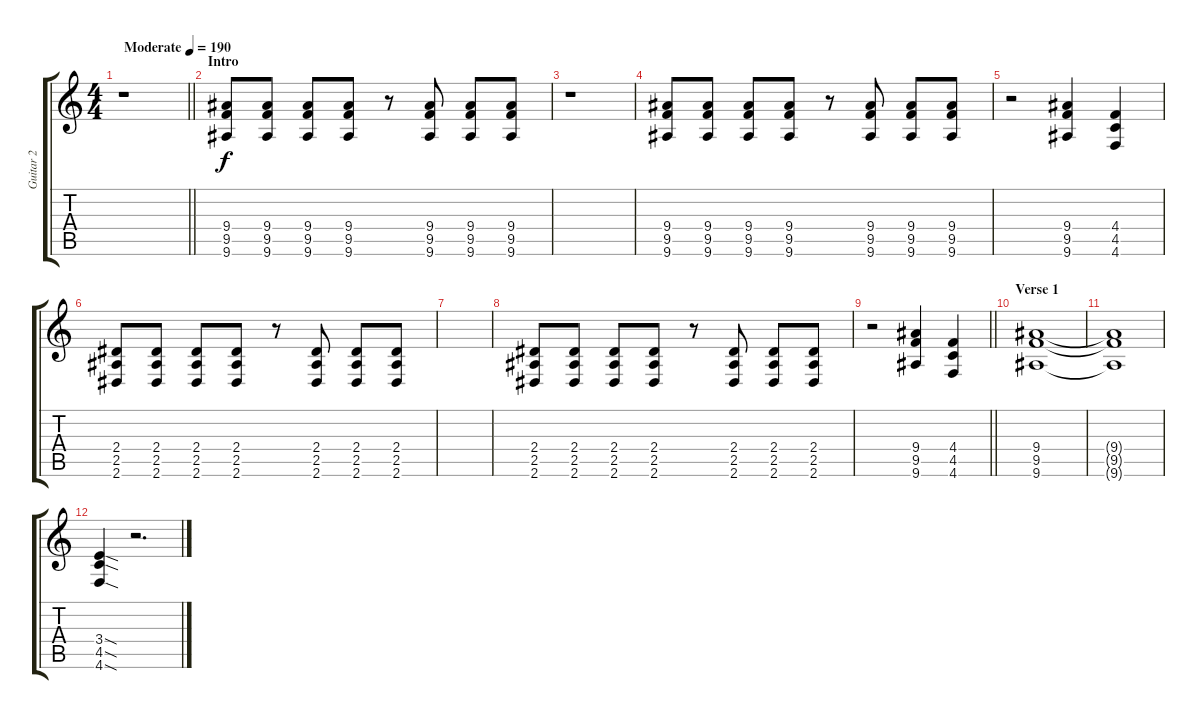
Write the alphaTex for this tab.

\track ("Guitar 2" "Guitar 2") {instrument overdrivenguitar}
\staff {score tabs}
\tuning (Eb4 Bb3 Gb3 Db3 Ab2 Db2) {hide}
\ts (4 4)
\tempo (190 "Moderate")
\clef g2
\barLineRight lightlight
\ks c
r.1{dy f instrument overdrivenguitar} |
\section ("" "Intro")
(9.4 9.5 9.6).8 (9.4 9.5 9.6).8 (9.4 9.5 9.6).8 (9.4 9.5 9.6).8 r.8 (9.4 9.5 9.6).8 (9.4 9.5 9.6).8 (9.4 9.5 9.6).8 |
r.1 |
(9.4 9.5 9.6).8 (9.4 9.5 9.6).8 (9.4 9.5 9.6).8 (9.4 9.5 9.6).8 r.8 (9.4 9.5 9.6).8 (9.4 9.5 9.6).8 (9.4 9.5 9.6).8 |
r.2 (9.4 9.5 9.6).4 (4.4 4.5 4.6).4 |
(2.4 2.5 2.6).8 (2.4 2.5 2.6).8 (2.4 2.5 2.6).8 (2.4 2.5 2.6).8 r.8 (2.4 2.5 2.6).8 (2.4 2.5 2.6).8 (2.4 2.5 2.6).8 |
|
(2.4 2.5 2.6).8 (2.4 2.5 2.6).8 (2.4 2.5 2.6).8 (2.4 2.5 2.6).8 r.8 (2.4 2.5 2.6).8 (2.4 2.5 2.6).8 (2.4 2.5 2.6).8 |
\barLineRight lightlight
r.2 (9.4 9.5 9.6).4 (4.4 4.5 4.6).4 |
\section ("" "Verse 1")
(9.4 9.5 9.6).1 |
(9.4{t} 9.5{t} 9.6{t}).1 |
(3.4{sod} 4.5{sod} 4.6{sod}).4 r.2{d}
